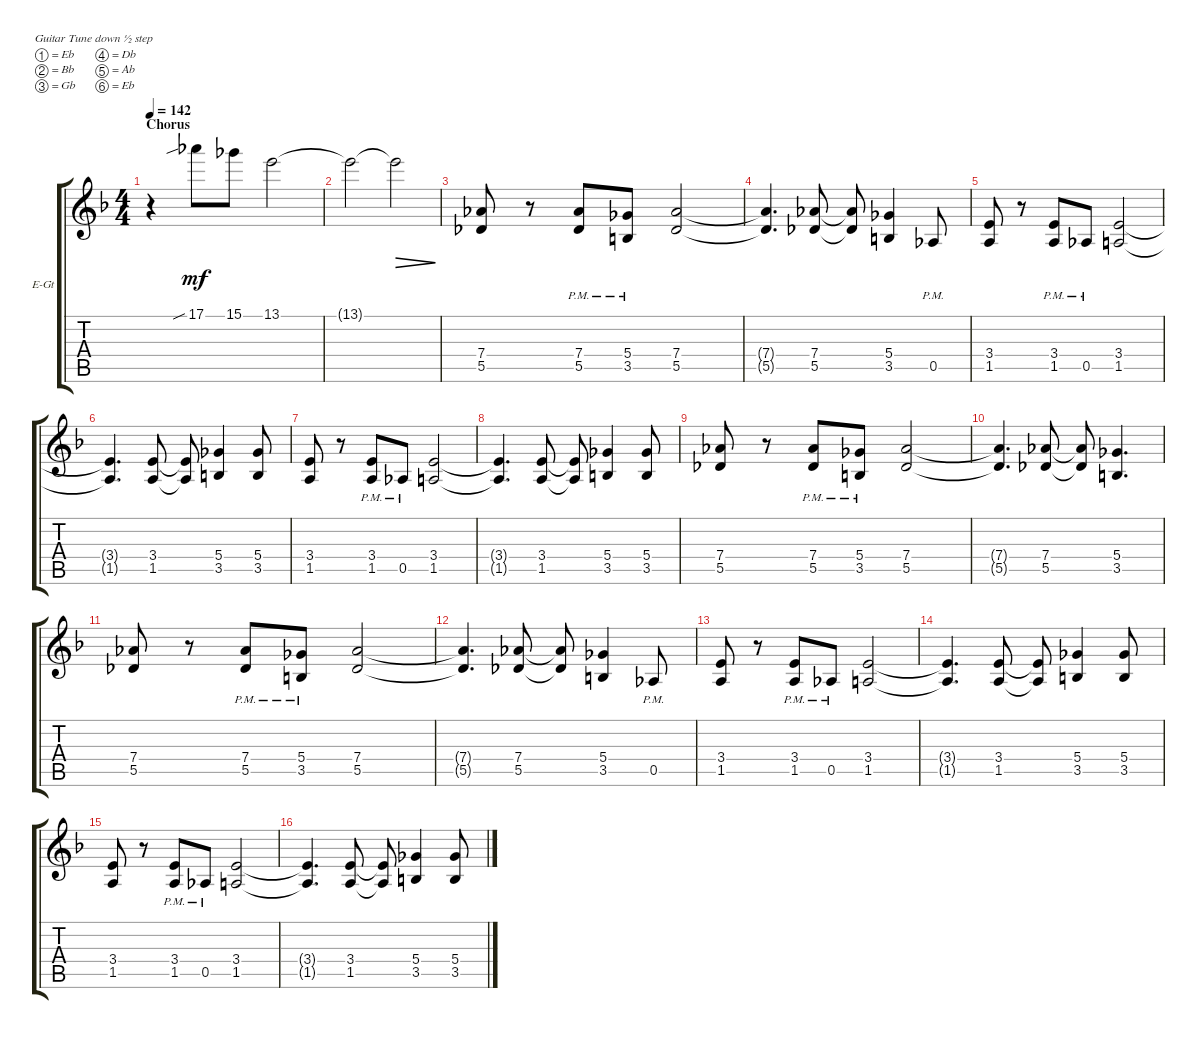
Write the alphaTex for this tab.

\defaultSystemsLayout 4
\bracketExtendMode groupsimilarinstruments
\firstSystemTrackNameOrientation horizontal
\otherSystemsTrackNameOrientation horizontal
\track ("Larry Lead" "E-Gt") {instrument distortionguitar}
\staff {score tabs}
\tuning (Eb4 Bb3 Gb3 Db3 Ab2 Eb2)
\ts (4 4)
\section ("" "Chorus")
\tempo 142
\clef g2
\ks f
r.4{dy mf} 17.1{sib}.8 15.1.8 13.1.2 |
13.1{t}.2 13.1{t}.2{dec} |
(7.4 5.5).8 r.8 (7.4{pm} 5.5{pm}).8 (5.4{pm} 3.5{pm}).8 (7.4 5.5).2 |
(7.4{t} 5.5{t}).4{d} (7.4 5.5).8 (7.4{t} 5.5{t}).8 (5.4 3.5).4 0.5{pm}.8 |
(3.4 1.5).8 r.8 (3.4{pm} 1.5{pm}).8 0.5{pm}.8 (3.4 1.5).2 |
(3.4{t} 1.5{t}).4{d} (3.4 1.5).8 (3.4{t} 1.5{t}).8 (5.4 3.5).4 (5.4 3.5).8 |
(3.4 1.5).8 r.8 (3.4{pm} 1.5{pm}).8 0.5{pm}.8 (3.4 1.5).2 |
(3.4{t} 1.5{t}).4{d} (3.4 1.5).8 (3.4{t} 1.5{t}).8 (5.4 3.5).4 (5.4 3.5).8 |
(7.4 5.5).8 r.8 (7.4{pm} 5.5{pm}).8 (5.4{pm} 3.5{pm}).8 (7.4 5.5).2 |
(7.4{t} 5.5{t}).4{d} (7.4 5.5).8 (7.4{t} 5.5{t}).8 (5.4 3.5).4{d} |
(7.4 5.5).8 r.8 (7.4{pm} 5.5{pm}).8 (5.4{pm} 3.5{pm}).8 (7.4 5.5).2 |
(7.4{t} 5.5{t}).4{d} (7.4 5.5).8 (7.4{t} 5.5{t}).8 (5.4 3.5).4 0.5{pm}.8 |
(3.4 1.5).8 r.8 (3.4{pm} 1.5{pm}).8 0.5{pm}.8 (3.4 1.5).2 |
(3.4{t} 1.5{t}).4{d} (3.4 1.5).8 (3.4{t} 1.5{t}).8 (5.4 3.5).4 (5.4 3.5).8 |
(3.4 1.5).8 r.8 (3.4{pm} 1.5{pm}).8 0.5{pm}.8 (3.4 1.5).2 |
(3.4{t} 1.5{t}).4{d} (3.4 1.5).8 (3.4{t} 1.5{t}).8 (5.4 3.5).4 (5.4 3.5).8
